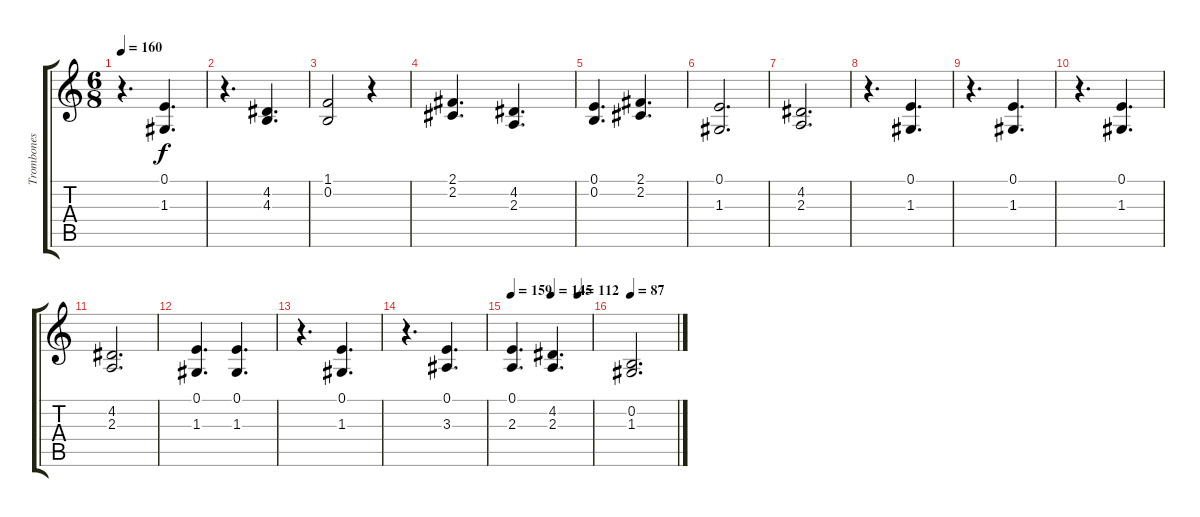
\track ("Trombones" "Trombones") {instrument pizzicatostrings}
\staff {score tabs}
\tuning (E4 B3 G3 D3 A2 E2) {hide}
\ts (6 8)
\tempo 160
\clef g2
\ks c
r.4{d dy f} (0.1 1.3).4{d} |
r.4{d} (4.2 4.3).4{d} |
(1.1 0.2).2 r.4 |
(2.1 2.2).4{d} (4.2 2.3).4{d} |
(0.1 0.2).4{d} (2.1 2.2).4{d} |
(0.1 1.3).2{d} |
(4.2 2.3).2{d} |
r.4{d} (0.1 1.3).4{d} |
r.4{d} (0.1 1.3).4{d} |
r.4{d} (0.1 1.3).4{d} |
(4.2 2.3).2{d} |
(0.1 1.3).4{d} (0.1 1.3).4{d} |
r.4{d} (0.1 1.3).4{d} |
r.4{d} (0.1 3.3).4{d} |
\tempo 159
\tempo (145 0.5)
\tempo (112 0.8333333333333334)
(0.1 2.3).4{d} (4.2 2.3).4{d} |
\tempo 87
(0.2 1.3).2{d}
